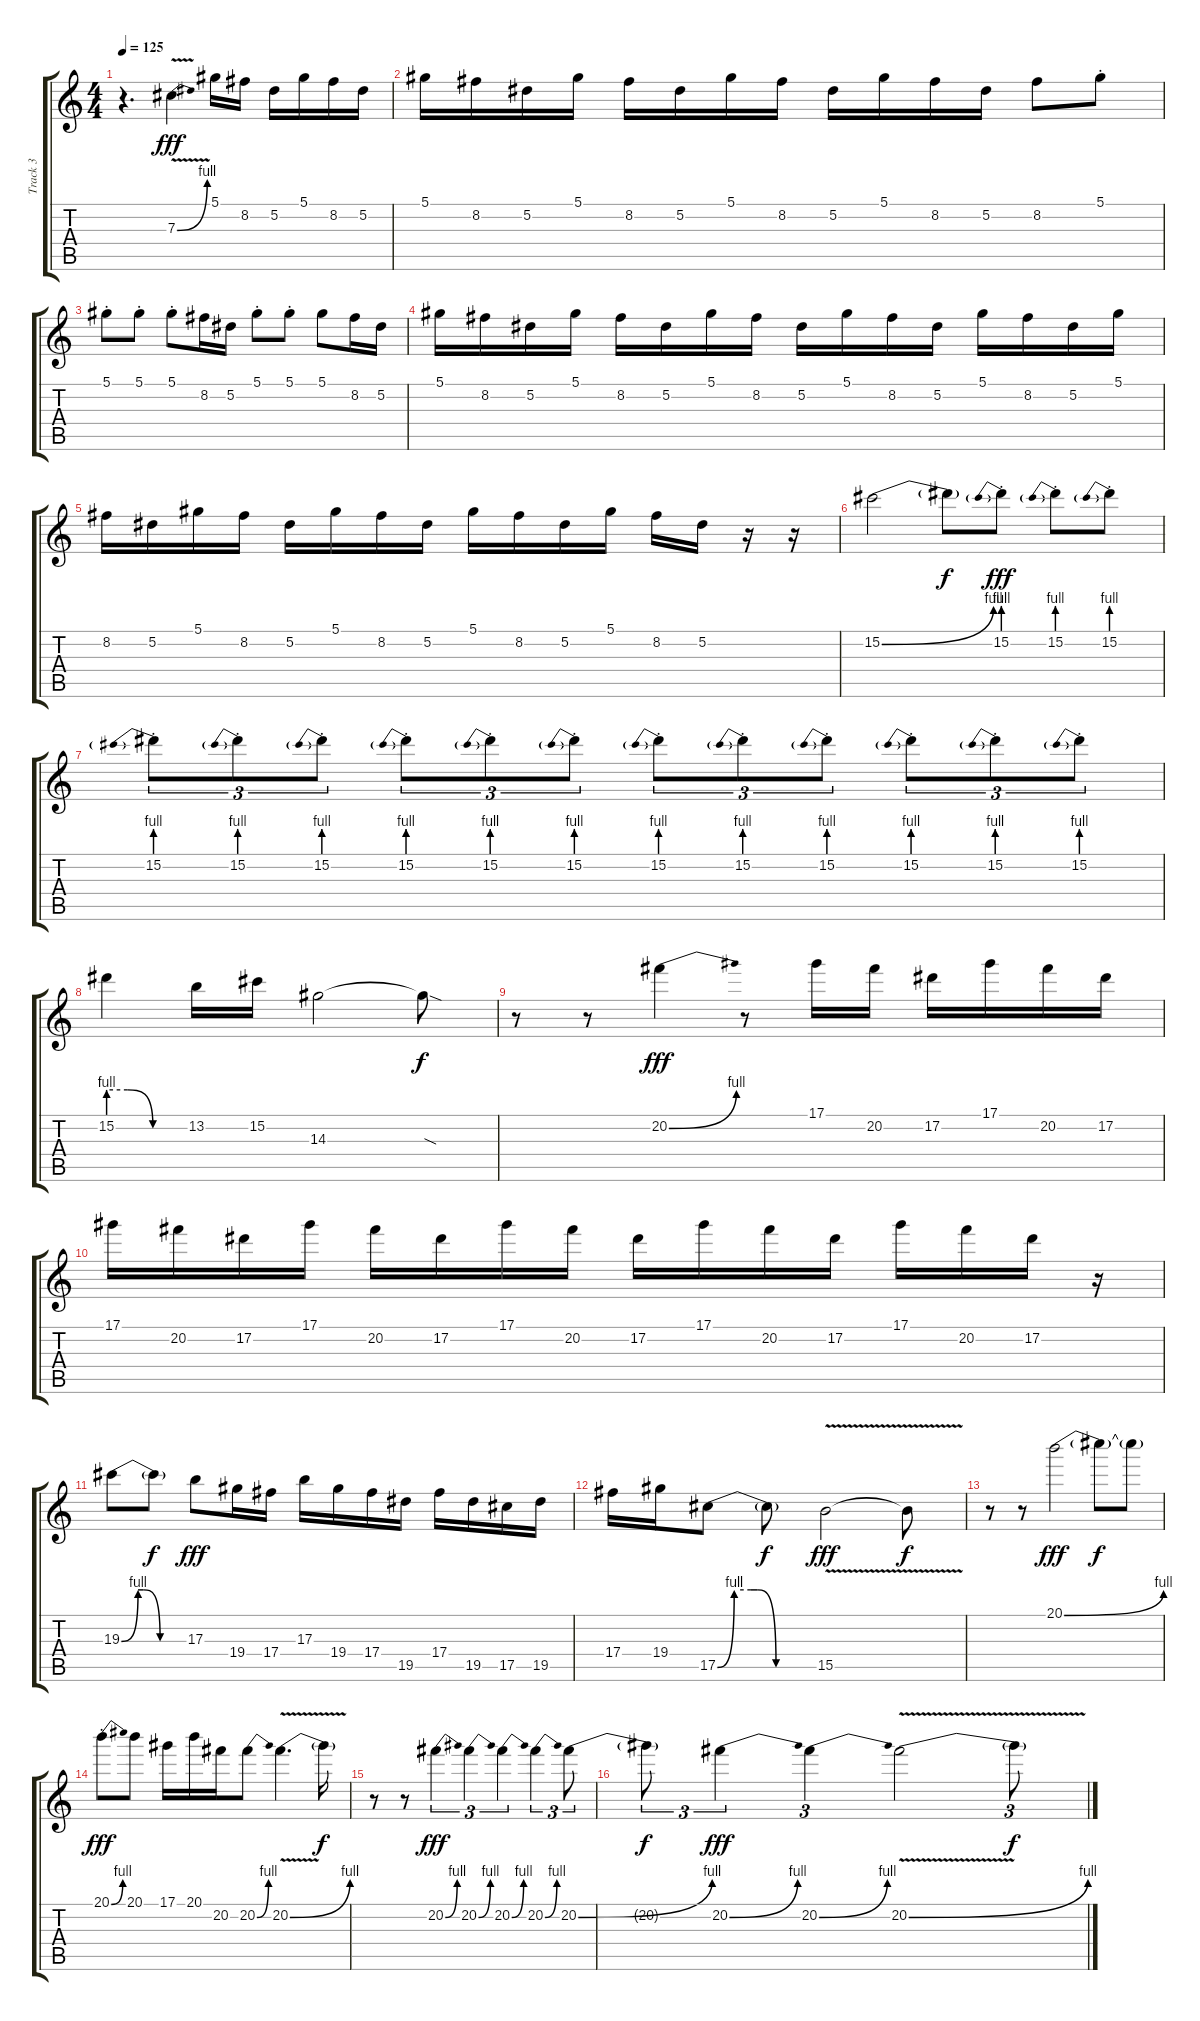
\track ("Track 3" "Track 3") {instrument distortionguitar}
\staff {score tabs}
\tuning (Eb4 Bb3 Gb3 Db3 Ab2 Db2) {hide}
\ts (4 4)
\tempo 125
\clef g2
\ks c
r.4{d dy fff} 7.3{be (bend 0 0 60 4) v}.4 5.1.16 8.2.16 5.2.16 5.1.16 8.2.16 5.2.16 |
5.1.16 8.2.16 5.2.16 5.1.16 8.2.16 5.2.16 5.1.16 8.2.16 5.2.16 5.1.16 8.2.16 5.2.16 8.2.8 5.1{st}.8 |
5.1{st}.8 5.1{st}.8 5.1{st}.8 8.2.16 5.2.16 5.1{st}.8 5.1{st}.8 5.1.8 8.2.16 5.2.16 |
5.1.16 8.2.16 5.2.16 5.1.16 8.2.16 5.2.16 5.1.16 8.2.16 5.2.16 5.1.16 8.2.16 5.2.16 5.1.16 8.2.16 5.2.16 5.1.16 |
8.2.16 5.2.16 5.1.16 8.2.16 5.2.16 5.1.16 8.2.16 5.2.16 5.1.16 8.2.16 5.2.16 5.1.16 8.2.16 5.2.16 r.16 r.16 |
15.2{be (bend 0 0 60 4)}.2 15.2{t}.8{dy f} 15.2{be (prebend 0 4 60 4) st}.8{dy fff} 15.2{be (prebend 0 4 60 4) st}.8 15.2{be (prebend 0 4 60 4) st}.8 |
15.2{be (prebend 0 4 60 4) st}.8{tu (3 2)} 15.2{be (prebend 0 4 60 4) st}.8{tu (3 2)} 15.2{be (prebend 0 4 60 4) st}.8{tu (3 2)} 15.2{be (prebend 0 4 60 4) st}.8{tu (3 2)} 15.2{be (prebend 0 4 60 4) st}.8{tu (3 2)} 15.2{be (prebend 0 4 60 4) st}.8{tu (3 2)} 15.2{be (prebend 0 4 60 4) st}.8{tu (3 2)} 15.2{be (prebend 0 4 60 4) st}.8{tu (3 2)} 15.2{be (prebend 0 4 60 4) st}.8{tu (3 2)} 15.2{be (prebend 0 4 60 4) st}.8{tu (3 2)} 15.2{be (prebend 0 4 60 4) st}.8{tu (3 2)} 15.2{be (prebend 0 4 60 4) st}.8{tu (3 2)} |
15.2{be (custom 0 4 15 4 35 0 60 0)}.4 13.2.16 15.2.16 14.3.2 14.3{sod t}.8{dy f} |
r.8 r.8 20.2{be (bend 0 0 60 4)}.4{dy fff} r.8 17.1.16 20.2.16 17.2.16 17.1.16 20.2.16 17.2.16 |
17.1.16 20.2.16 17.2.16 17.1.16 20.2.16 17.2.16 17.1.16 20.2.16 17.2.16 17.1.16 20.2.16 17.2.16 17.1.16 20.2.16 17.2.16 r.16 |
19.3{be (custom 0 0 15 4 20 4 35 0 60 0)}.8 19.3{t}.8{dy f} 17.3.8{dy fff} 19.4.16 17.4.16 17.3.16 19.4.16 17.4.16 19.5.16 17.4.16 19.5.16 17.5.16 19.5.16 |
17.4.16 19.4.16 17.5{be (custom 0 0 10 4 20 4 24 4 35 0 60 0)}.8 17.5{t}.8{dy f} 15.5{v}.2{dy fff} 15.5{t}.8{dy f} |
r.8 r.8 20.1{be (bend 0 0 60 4)}.2{dy fff} 20.1{t}.8{dy f} 20.1{t}.8 |
20.1{be (bend 0 0 60 4) st}.8{dy fff} 20.1.8 17.1.16 20.1.16 20.2.16 20.2{be (bend 0 0 60 4)}.8 20.2{be (bend 0 0 60 4) v}.4{d} 20.2{t}.16{dy f} |
r.8 r.8 20.2{be (bend 0 0 60 4)}.4{tu (3 2) dy fff} 20.2{be (bend 0 0 60 4)}.4{tu (3 2)} 20.2{be (bend 0 0 60 4)}.4{tu (3 2)} 20.2{be (bend 0 0 60 4)}.4{tu (3 2)} 20.2{be (bend 0 0 60 4)}.8{tu (3 2)} |
20.2{t}.8{tu (3 2) dy f} 20.2{be (bend 0 0 60 4)}.4{tu (3 2) dy fff} 20.2{be (bend 0 0 60 4)}.4{tu (3 2)} 20.2{be (bend 0 0 60 4) v}.2 20.2{t}.8{tu (3 2) dy f}
